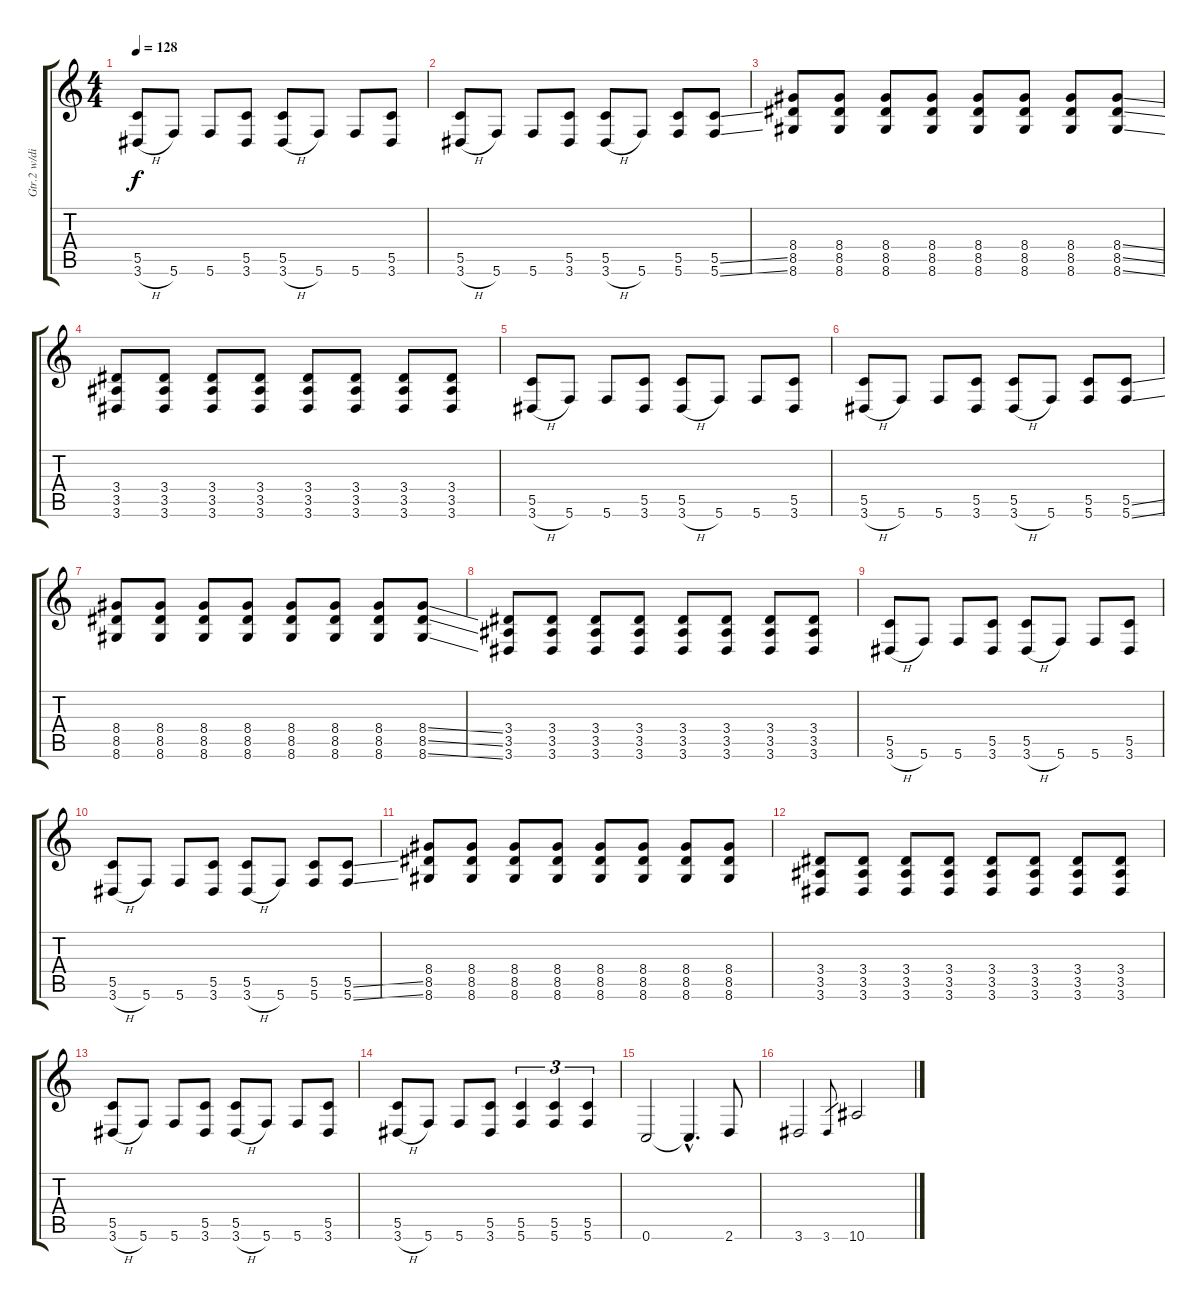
\track ("Gtr.2 w/dist." "Gtr.2 w/di") {instrument distortionguitar}
\staff {score tabs}
\tuning (D4 A3 F3 C3 G2 C2) {hide}
\ts (4 4)
\tempo 128
\clef g2
\ks c
(5.5 3.6{h}).8{dy f} 5.6.8 5.6.8 (5.5 3.6).8 (5.5 3.6{h}).8 5.6.8 5.6.8 (5.5 3.6).8 |
(5.5 3.6{h}).8 5.6.8 5.6.8 (5.5 3.6).8 (5.5 3.6{h}).8 5.6.8 (5.5 5.6).8 (5.5{ss} 5.6{ss}).8 |
(8.4 8.5 8.6).8 (8.4 8.5 8.6).8 (8.4 8.5 8.6).8 (8.4 8.5 8.6).8 (8.4 8.5 8.6).8 (8.4 8.5 8.6).8 (8.4 8.5 8.6).8 (8.4{ss} 8.5{ss} 8.6{ss}).8 |
(3.4 3.5 3.6).8 (3.4 3.5 3.6).8 (3.4 3.5 3.6).8 (3.4 3.5 3.6).8 (3.4 3.5 3.6).8 (3.4 3.5 3.6).8 (3.4 3.5 3.6).8 (3.4 3.5 3.6).8 |
(5.5 3.6{h}).8 5.6.8 5.6.8 (5.5 3.6).8 (5.5 3.6{h}).8 5.6.8 5.6.8 (5.5 3.6).8 |
(5.5 3.6{h}).8 5.6.8 5.6.8 (5.5 3.6).8 (5.5 3.6{h}).8 5.6.8 (5.5 5.6).8 (5.5{ss} 5.6{ss}).8 |
(8.4 8.5 8.6).8 (8.4 8.5 8.6).8 (8.4 8.5 8.6).8 (8.4 8.5 8.6).8 (8.4 8.5 8.6).8 (8.4 8.5 8.6).8 (8.4 8.5 8.6).8 (8.4{ss} 8.5{ss} 8.6{ss}).8 |
(3.4 3.5 3.6).8 (3.4 3.5 3.6).8 (3.4 3.5 3.6).8 (3.4 3.5 3.6).8 (3.4 3.5 3.6).8 (3.4 3.5 3.6).8 (3.4 3.5 3.6).8 (3.4 3.5 3.6).8 |
(5.5 3.6{h}).8 5.6.8 5.6.8 (5.5 3.6).8 (5.5 3.6{h}).8 5.6.8 5.6.8 (5.5 3.6).8 |
(5.5 3.6{h}).8 5.6.8 5.6.8 (5.5 3.6).8 (5.5 3.6{h}).8 5.6.8 (5.5 5.6).8 (5.5{ss} 5.6{ss}).8 |
(8.4 8.5 8.6).8 (8.4 8.5 8.6).8 (8.4 8.5 8.6).8 (8.4 8.5 8.6).8 (8.4 8.5 8.6).8 (8.4 8.5 8.6).8 (8.4 8.5 8.6).8 (8.4 8.5 8.6).8 |
(3.4 3.5 3.6).8 (3.4 3.5 3.6).8 (3.4 3.5 3.6).8 (3.4 3.5 3.6).8 (3.4 3.5 3.6).8 (3.4 3.5 3.6).8 (3.4 3.5 3.6).8 (3.4 3.5 3.6).8 |
(5.5 3.6{h}).8 5.6.8 5.6.8 (5.5 3.6).8 (5.5 3.6{h}).8 5.6.8 5.6.8 (5.5 3.6).8 |
(5.5 3.6{h}).8 5.6.8 5.6.8 (5.5 3.6).8 (5.5 5.6).4{tu (3 2)} (5.5 5.6).4{tu (3 2)} (5.5 5.6).4{tu (3 2)} |
0.6.2 0.6{hac t}.4{d} 2.6.8 |
3.6.2 3.6.8{gr} 10.6{ss}.2
